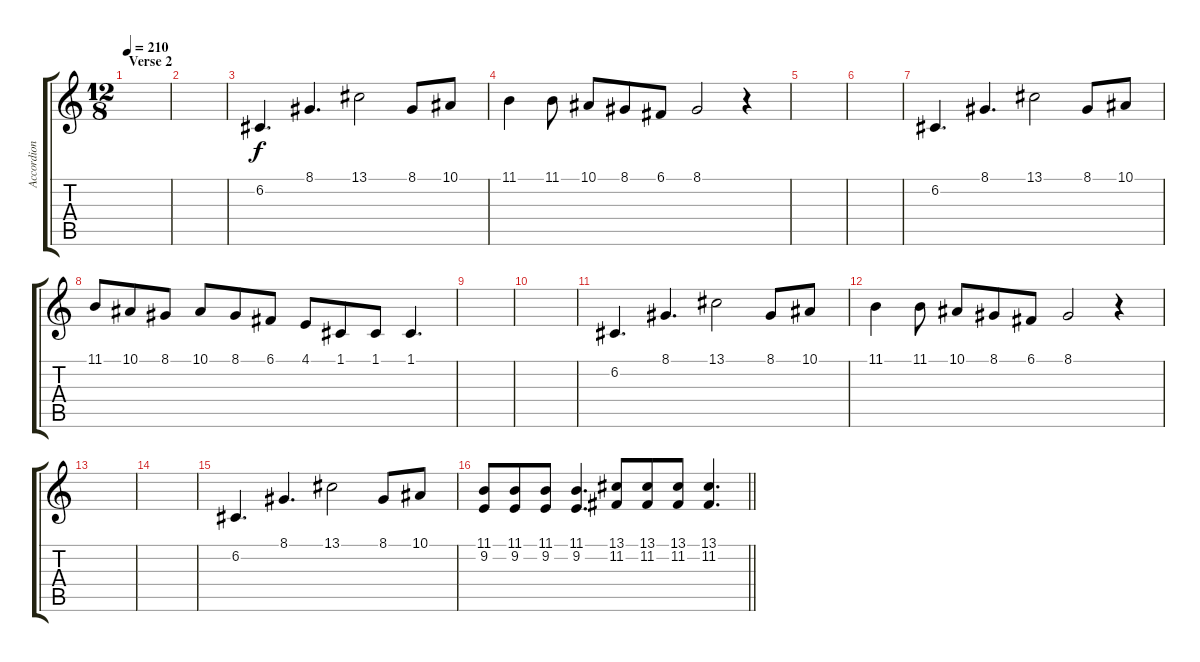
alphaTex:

\track ("Accordion" "Accordion") {instrument accordion}
\staff {score tabs}
\tuning (C4 G3 Eb3 Bb2 F2 C2) {hide}
\ts (12 8)
\section ("" "Verse 2")
\tempo 210
\clef g2
\ks c
|
|
6.2.4{d} 8.1.4{d} 13.1.2 8.1.8 10.1.8 |
11.1.4 11.1.8 10.1.8 8.1.8 6.1.8 8.1.2 r.4 |
|
|
6.2.4{d} 8.1.4{d} 13.1.2 8.1.8 10.1.8 |
11.1.8 10.1.8 8.1.8 10.1.8 8.1.8 6.1.8 4.1.8 1.1.8 1.1.8 1.1.4{d} |
|
|
6.2.4{d} 8.1.4{d} 13.1.2 8.1.8 10.1.8 |
11.1.4 11.1.8 10.1.8 8.1.8 6.1.8 8.1.2 r.4 |
|
|
6.2.4{d} 8.1.4{d} 13.1.2 8.1.8 10.1.8 |
\barLineRight lightlight
(11.1 9.2).8 (11.1 9.2).8 (11.1 9.2).8 (11.1 9.2).4{d} (13.1 11.2).8 (13.1 11.2).8 (13.1 11.2).8 (13.1 11.2).4{d}
